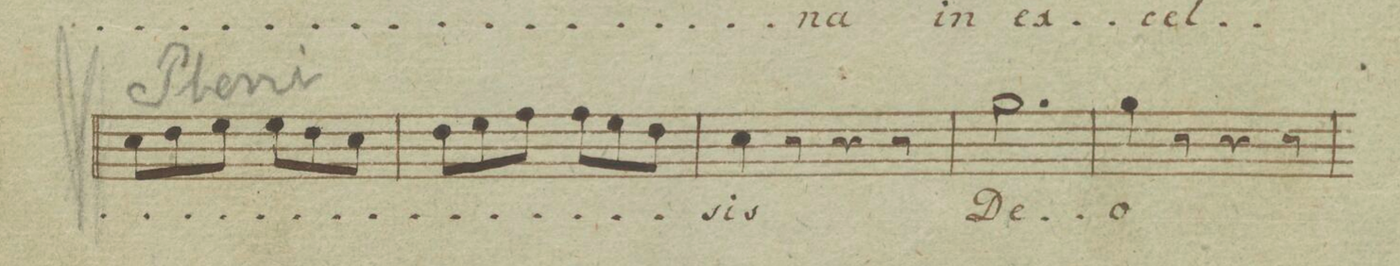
**kern	**text	**dynam
*I"Tenore.	*	*
*clefC4	*	*
*k[b-e-]	*	*
*met(c)	*	*
*M6/8	*	*
8B-\L	.	.
8c\	.	.
8d\J	.	.
8d\L	.	.
8c\	.	.
8B-\J	.	.
=62	=62	=62
8c\L	.	.
8d\	.	.
8e-\J	.	.
8e-\L	.	.
8d\	.	.
8c\J	.	.
=63	=63	=63
4B-\	-sis	.
8r	.	.
4r	.	.
8r	.	.
=64	=64	=64
2.f\	De-	.
=65	=65	=65
4f\	-o	.
8r	.	.
4r	.	.
8r	.	.
=66	=66	=66
*-	*-	*-
